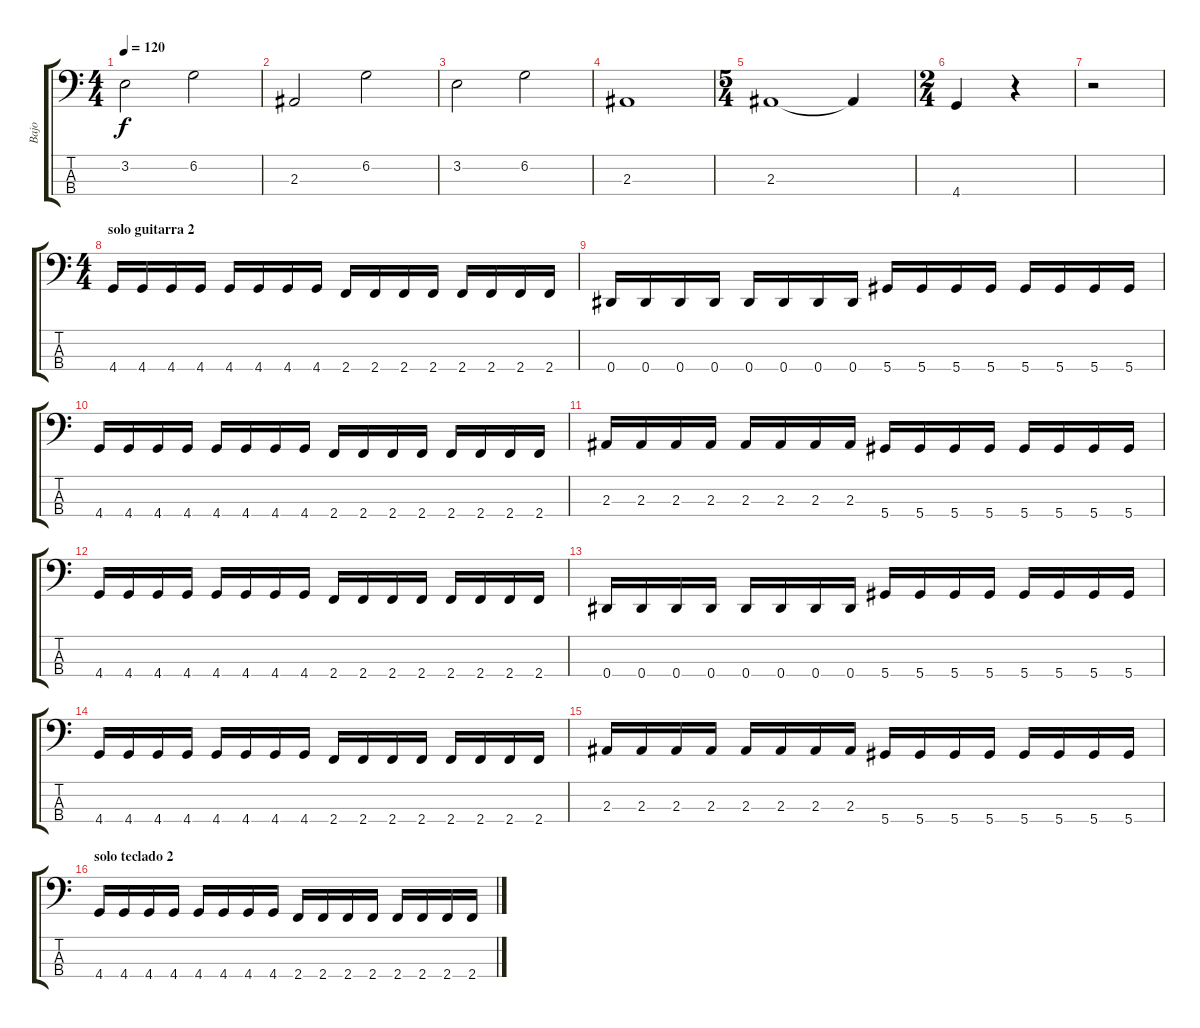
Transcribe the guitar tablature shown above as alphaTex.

\track ("Bajo" "Bajo") {instrument electricbassfinger}
\staff {score tabs}
\tuning (Gb2 Db2 Ab1 Eb1) {hide}
\ts (4 4)
\tempo 120
\clef f4
\ks c
3.2.2{dy f} 6.2.2 |
2.3.2 6.2.2 |
3.2.2 6.2.2 |
2.3.1 |
\ts (5 4)
2.3.1 2.3{t}.4 |
\ts (2 4)
4.4.4 r.4 |
r.2 |
\ts (4 4)
\section ("" "solo guitarra 2")
4.4.16 4.4.16 4.4.16 4.4.16 4.4.16 4.4.16 4.4.16 4.4.16 2.4.16 2.4.16 2.4.16 2.4.16 2.4.16 2.4.16 2.4.16 2.4.16 |
0.4.16 0.4.16 0.4.16 0.4.16 0.4.16 0.4.16 0.4.16 0.4.16 5.4.16 5.4.16 5.4.16 5.4.16 5.4.16 5.4.16 5.4.16 5.4.16 |
4.4.16 4.4.16 4.4.16 4.4.16 4.4.16 4.4.16 4.4.16 4.4.16 2.4.16 2.4.16 2.4.16 2.4.16 2.4.16 2.4.16 2.4.16 2.4.16 |
2.3.16 2.3.16 2.3.16 2.3.16 2.3.16 2.3.16 2.3.16 2.3.16 5.4.16 5.4.16 5.4.16 5.4.16 5.4.16 5.4.16 5.4.16 5.4.16 |
4.4.16 4.4.16 4.4.16 4.4.16 4.4.16 4.4.16 4.4.16 4.4.16 2.4.16 2.4.16 2.4.16 2.4.16 2.4.16 2.4.16 2.4.16 2.4.16 |
0.4.16 0.4.16 0.4.16 0.4.16 0.4.16 0.4.16 0.4.16 0.4.16 5.4.16 5.4.16 5.4.16 5.4.16 5.4.16 5.4.16 5.4.16 5.4.16 |
4.4.16 4.4.16 4.4.16 4.4.16 4.4.16 4.4.16 4.4.16 4.4.16 2.4.16 2.4.16 2.4.16 2.4.16 2.4.16 2.4.16 2.4.16 2.4.16 |
2.3.16 2.3.16 2.3.16 2.3.16 2.3.16 2.3.16 2.3.16 2.3.16 5.4.16 5.4.16 5.4.16 5.4.16 5.4.16 5.4.16 5.4.16 5.4.16 |
\section ("" "solo teclado 2")
4.4.16 4.4.16 4.4.16 4.4.16 4.4.16 4.4.16 4.4.16 4.4.16 2.4.16 2.4.16 2.4.16 2.4.16 2.4.16 2.4.16 2.4.16 2.4.16
